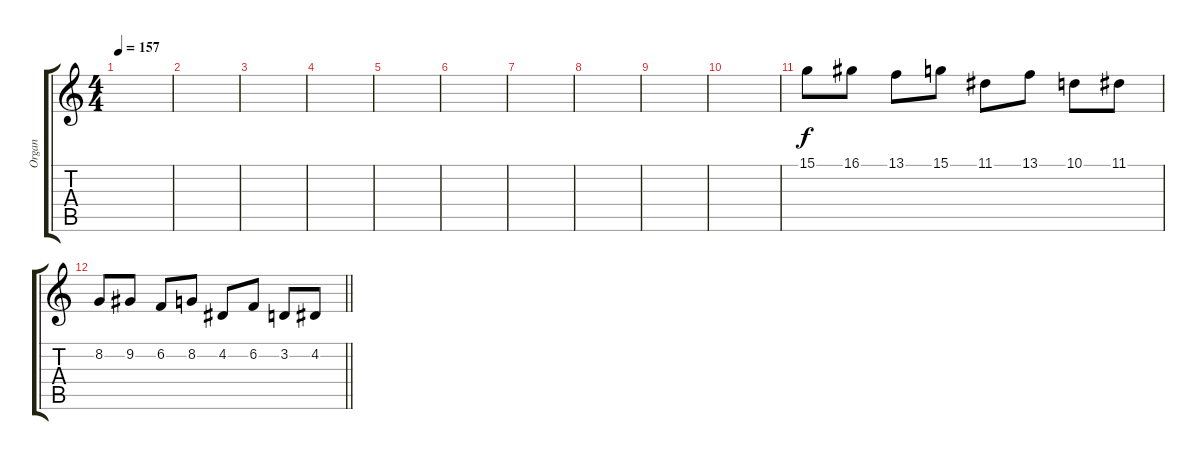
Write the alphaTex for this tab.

\track ("Organ" "Organ") {instrument drawbarorgan}
\staff {score tabs}
\tuning (E4 B3 G3 D3 A2 D2) {hide}
\ts (4 4)
\tempo 157
\clef g2
\ks c
|
|
|
|
|
|
|
|
|
|
15.1.8 16.1.8 13.1.8 15.1.8 11.1.8 13.1.8 10.1.8 11.1.8 |
\barLineRight lightlight
8.2.8 9.2.8 6.2.8 8.2.8 4.2.8 6.2.8 3.2.8 4.2.8
